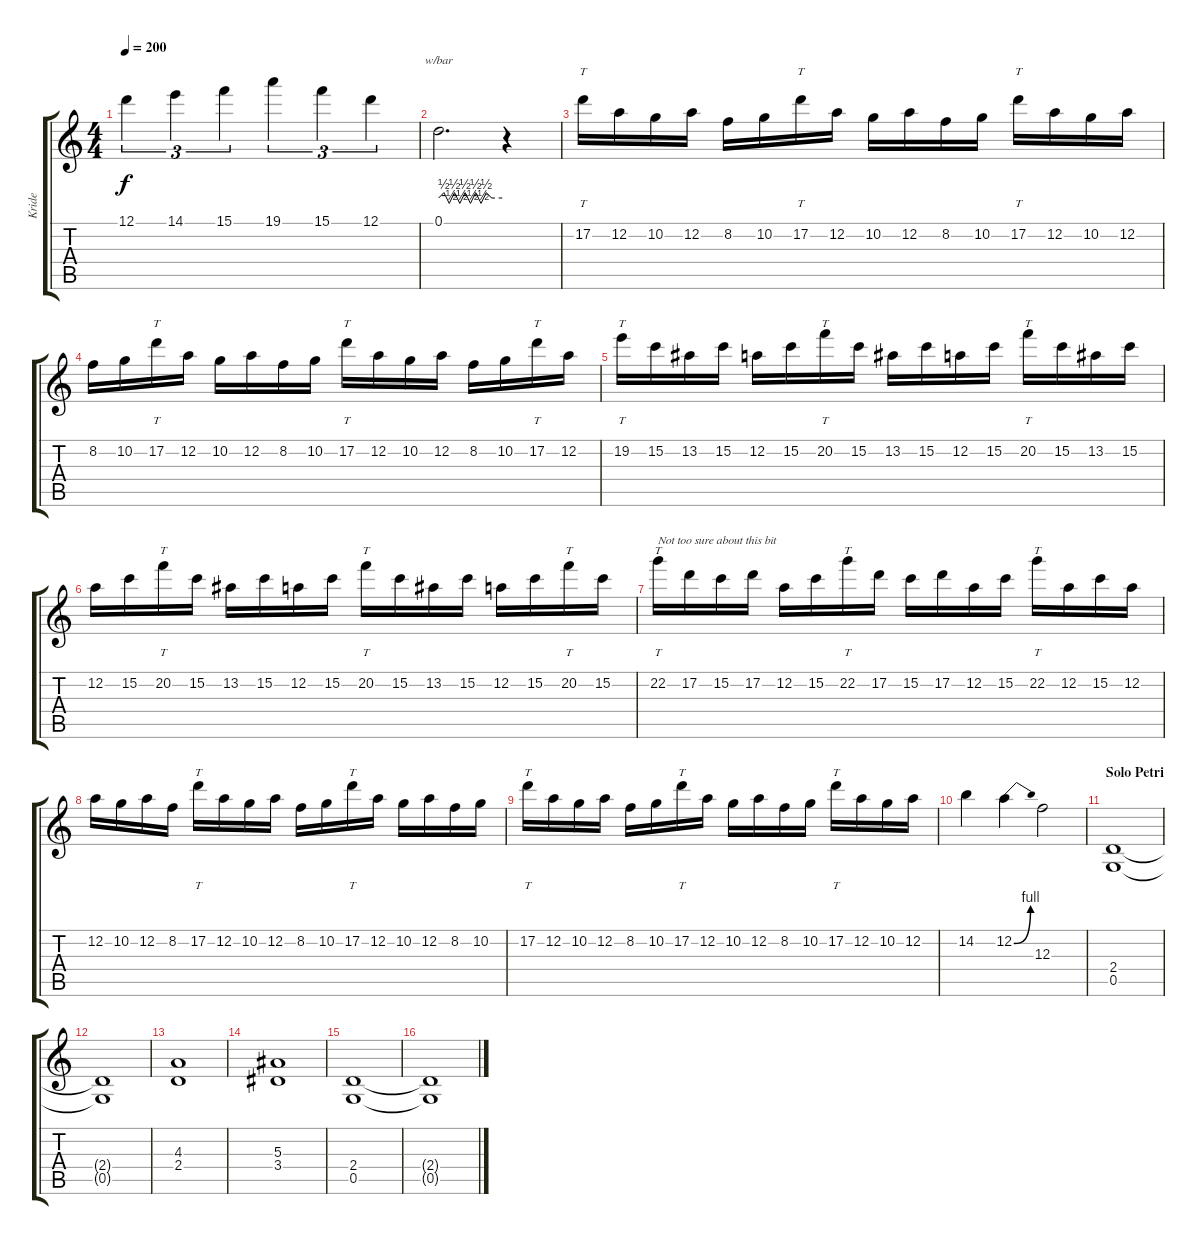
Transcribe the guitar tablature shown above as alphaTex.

\track ("Kride" "Kride") {instrument distortionguitar}
\staff {score tabs}
\tuning (D4 A3 F3 C3 G2 D2) {hide}
\ts (4 4)
\tempo 200
\clef g2
\ks c
12.1.4{tu (3 2) dy f} 14.1.4{tu (3 2)} 15.1.4{tu (3 2)} 19.1.4{tu (3 2)} 15.1.4{tu (3 2)} 12.1.4{tu (3 2)} |
0.1.2{d tbe (custom default 0 0 5 2 10 -2 15 2 20 -2 25 2 30 -2 35 2 40 -2 45 2 50 0 60 0)} r.4 |
17.2.16{tt} 12.2.16 10.2.16 12.2.16 8.2.16 10.2.16 17.2.16{tt} 12.2.16 10.2.16 12.2.16 8.2.16 10.2.16 17.2.16{tt} 12.2.16 10.2.16 12.2.16 |
8.2.16 10.2.16 17.2.16{tt} 12.2.16 10.2.16 12.2.16 8.2.16 10.2.16 17.2.16{tt} 12.2.16 10.2.16 12.2.16 8.2.16 10.2.16 17.2.16{tt} 12.2.16 |
19.2.16{tt} 15.2.16 13.2.16 15.2.16 12.2.16 15.2.16 20.2.16{tt} 15.2.16 13.2.16 15.2.16 12.2.16 15.2.16 20.2.16{tt} 15.2.16 13.2.16 15.2.16 |
12.2.16 15.2.16 20.2.16{tt} 15.2.16 13.2.16 15.2.16 12.2.16 15.2.16 20.2.16{tt} 15.2.16 13.2.16 15.2.16 12.2.16 15.2.16 20.2.16{tt} 15.2.16 |
22.2.16{tt txt "Not too sure about this bit"} 17.2.16 15.2.16 17.2.16 12.2.16 15.2.16 22.2.16{tt} 17.2.16 15.2.16 17.2.16 12.2.16 15.2.16 22.2.16{tt} 12.2.16 15.2.16 12.2.16 |
12.2.16 10.2.16 12.2.16 8.2.16 17.2.16{tt} 12.2.16 10.2.16 12.2.16 8.2.16 10.2.16 17.2.16{tt} 12.2.16 10.2.16 12.2.16 8.2.16 10.2.16 |
17.2.16{tt} 12.2.16 10.2.16 12.2.16 8.2.16 10.2.16 17.2.16{tt} 12.2.16 10.2.16 12.2.16 8.2.16 10.2.16 17.2.16{tt} 12.2.16 10.2.16 12.2.16 |
14.2.4 12.2{be (bend 0 0 60 4)}.4 12.3.2 |
\section ("" "Solo Petri")
(2.4 0.5).1 |
(2.4{t} 0.5{t}).1 |
(4.3 2.4).1 |
(5.3 3.4).1 |
(2.4 0.5).1 |
(2.4{t} 0.5{t}).1
